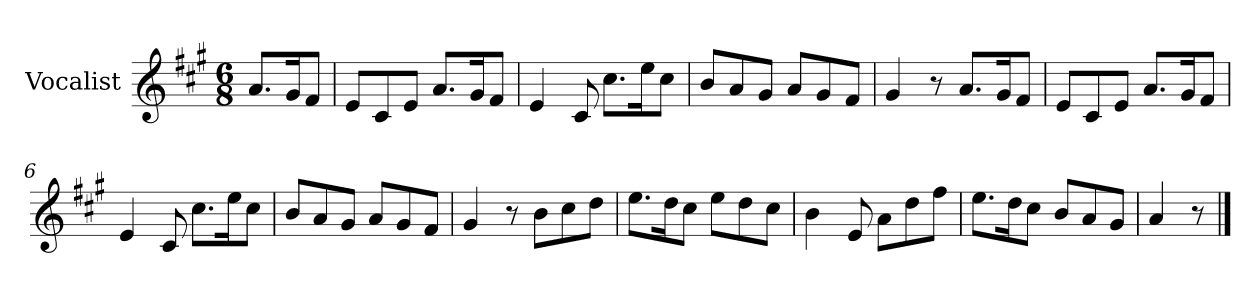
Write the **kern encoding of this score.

**kern
*part1
*staff1
*I"Vocalist
*k[f#c#g#]
*A:
*M6/8
=
8.aL
16g#K
8f#J
=1
8eL
8c#
8eJ
8.aL
16g#K
8f#J
=2
4e
8c#
8.cc#L
16eeK
8cc#J
=3
8bL
8a
8g#J
8aL
8g#
8f#J
=4
4g#
8r
8.aL
16g#K
8f#J
=5
8eL
8c#
8eJ
8.aL
16g#K
8f#J
=6
4e
8c#
8.cc#L
16eeK
8cc#J
=7
8bL
8a
8g#J
8aL
8g#
8f#J
=8
4g#
8r
8bL
8cc#
8ddJ
=9
8.eeL
16ddK
8cc#J
8eeL
8dd
8cc#J
=10
4b
8e
8aL
8dd
8ff#J
=11
8.eeL
16ddK
8cc#J
8bL
8a
8g#J
=12
4a
8r
==
*-
